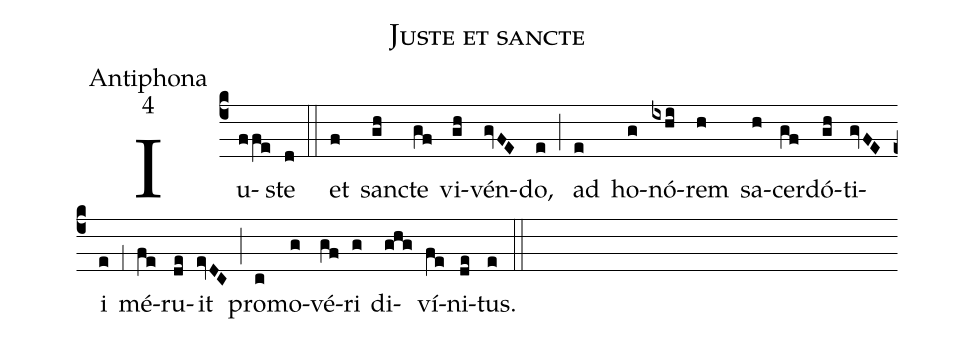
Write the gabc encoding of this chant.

name:Juste et sancte;
office-part:Antiphona;
mode:4;
%%
(c4) Iu(ffe)ste(d) (::)
et(f) san(gh)cte(gf) vi(gh)vén(gvFE)do,(e) (;) ad(e) ho(g)nó(ixhi)rem(h) sa(h)cer(gf)dó(gh)ti(gvFE)i(e) (,1) mé(fe)ru(de)it(evDC) (;) pro(c)mo(g)vé(gf)ri(g) di(ghg)ví(fe)ni(de)tus.(e) (::)
